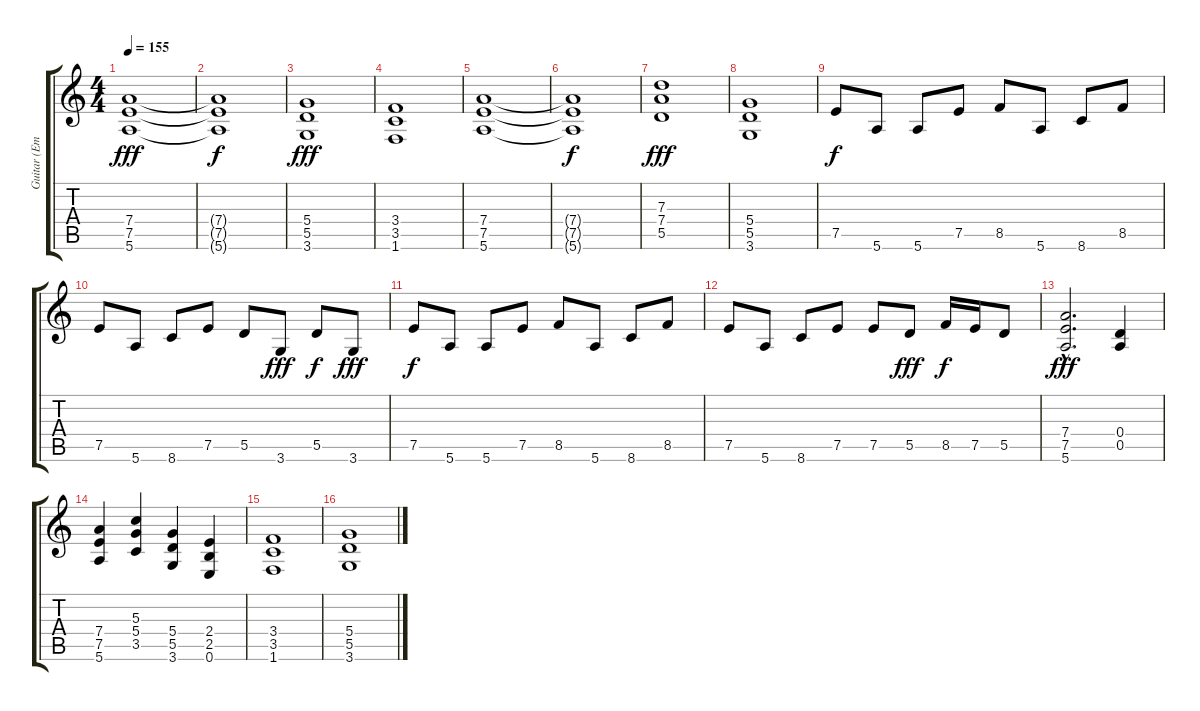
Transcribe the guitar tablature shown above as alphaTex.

\track ("Guitar (Emppu)" "Guitar (Em") {instrument distortionguitar}
\staff {score tabs}
\tuning (E4 B3 G3 D3 A2 E2) {hide}
\ts (4 4)
\tempo 155
\clef g2
\ks c
(7.4 7.5 5.6).1{dy fff} |
(7.4{t} 7.5{t} 5.6{t}).1{dy f} |
(5.4 5.5 3.6).1{dy fff} |
(3.4 3.5 1.6).1 |
(7.4 7.5 5.6).1 |
(7.4{t} 7.5{t} 5.6{t}).1{dy f} |
(7.3 7.4 5.5).1{dy fff} |
(5.4 5.5 3.6).1 |
7.5.8{dy f} 5.6.8 5.6.8 7.5.8 8.5.8 5.6.8 8.6.8 8.5.8 |
7.5.8 5.6.8 8.6.8 7.5.8 5.5.8 3.6.8{dy fff} 5.5.8{dy f} 3.6.8{dy fff} |
7.5.8{dy f} 5.6.8 5.6.8 7.5.8 8.5.8 5.6.8 8.6.8 8.5.8 |
7.5.8 5.6.8 8.6.8 7.5.8 7.5.8 5.5.8{dy fff} 8.5.16{dy f} 7.5.16 5.5.8 |
(7.4{hac} 7.5{hac} 5.6{hac}).2{d dy fff} (0.4 0.5).4 |
(7.4 7.5 5.6).4 (5.3 5.4 3.5).4 (5.4 5.5 3.6).4 (2.4 2.5 0.6).4 |
(3.4 3.5 1.6).1 |
(5.4 5.5 3.6).1
